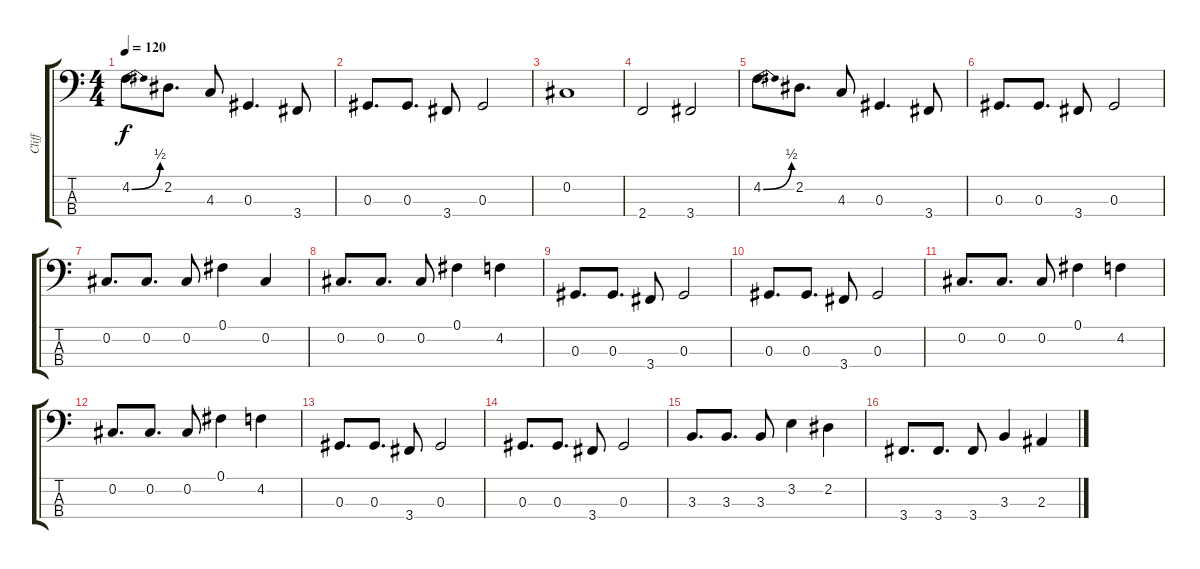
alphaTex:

\track ("Cliff" "Cliff") {instrument electricbassfinger}
\staff {score tabs}
\tuning (Gb2 Db2 Ab1 Eb1) {hide}
\ts (4 4)
\tempo 120
\clef f4
\ks c
4.2{be (bend 0 0 60 2)}.8{d dy f} 2.2.8{d} 4.3.8 0.3.4{d} 3.4.8 |
0.3.8{d} 0.3.8{d} 3.4.8 0.3.2 |
0.2.1 |
2.4.2 3.4.2 |
4.2{be (bend 0 0 60 2)}.8{d} 2.2.8{d} 4.3.8 0.3.4{d} 3.4.8 |
0.3.8{d} 0.3.8{d} 3.4.8 0.3.2 |
0.2.8{d} 0.2.8{d} 0.2.8 0.1.4 0.2.4 |
0.2.8{d} 0.2.8{d} 0.2.8 0.1.4 4.2.4 |
0.3.8{d} 0.3.8{d} 3.4.8 0.3.2 |
0.3.8{d} 0.3.8{d} 3.4.8 0.3.2 |
0.2.8{d} 0.2.8{d} 0.2.8 0.1.4 4.2.4 |
0.2.8{d} 0.2.8{d} 0.2.8 0.1.4 4.2.4 |
0.3.8{d} 0.3.8{d} 3.4.8 0.3.2 |
0.3.8{d} 0.3.8{d} 3.4.8 0.3.2 |
3.3.8{d} 3.3.8{d} 3.3.8 3.2.4 2.2.4 |
3.4.8{d} 3.4.8{d} 3.4.8 3.3.4 2.3.4
